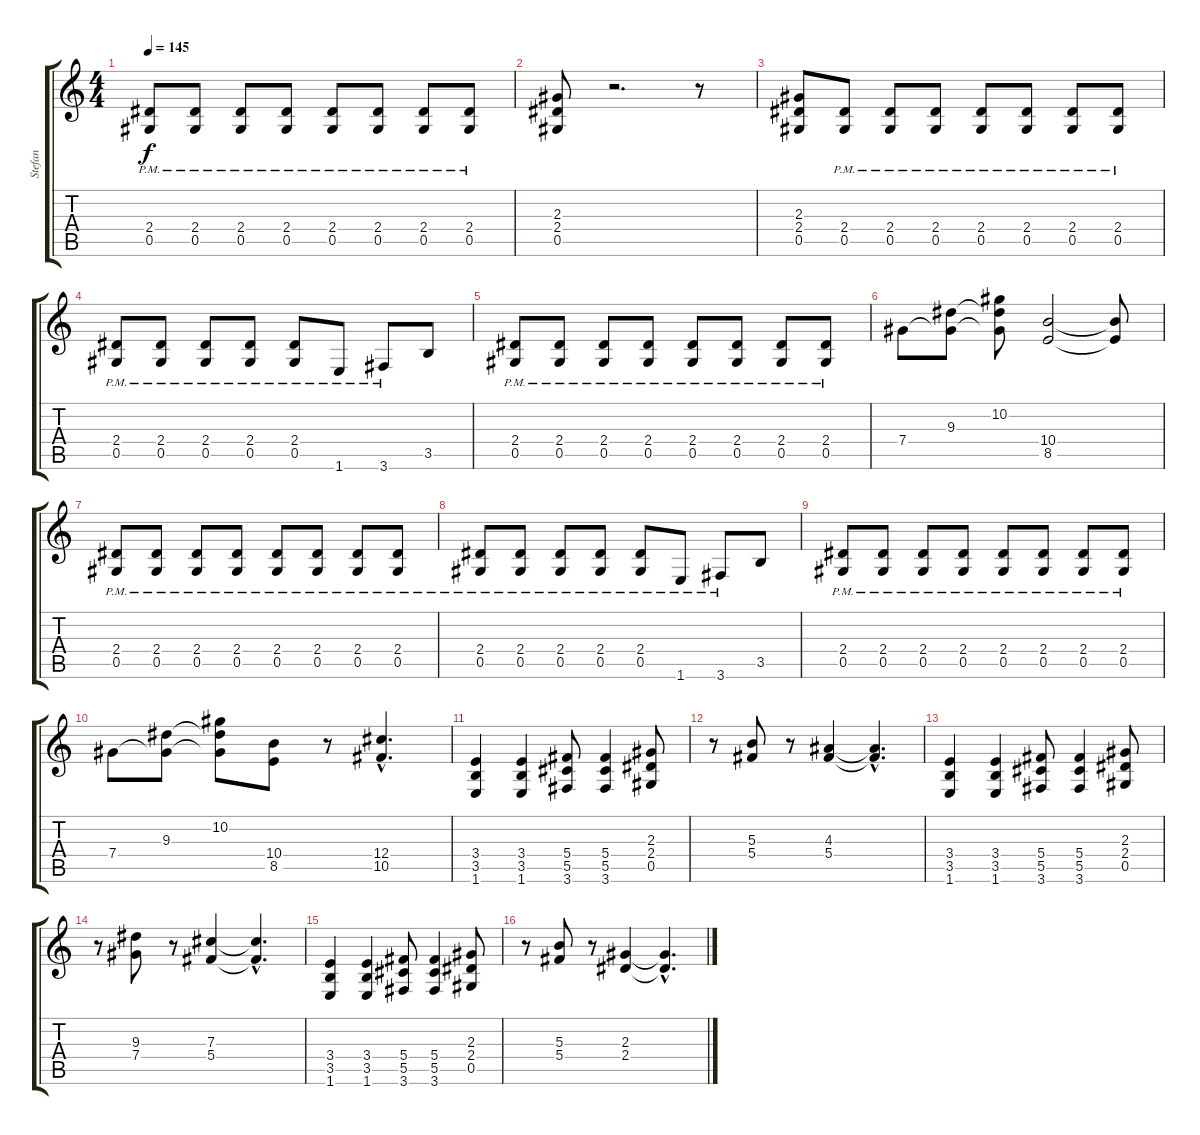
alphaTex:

\track ("Stefan" "Stefan") {instrument distortionguitar}
\staff {score tabs}
\tuning (Eb4 Bb3 Gb3 Db3 Ab2 Eb2) {hide}
\ts (4 4)
\tempo 145
\clef g2
\ks c
(2.4{pm} 0.5{pm}).8{dy f} (2.4{pm} 0.5{pm}).8 (2.4{pm} 0.5{pm}).8 (2.4{pm} 0.5{pm}).8 (2.4{pm} 0.5{pm}).8 (2.4{pm} 0.5{pm}).8 (2.4{pm} 0.5{pm}).8 (2.4{pm} 0.5{pm}).8 |
(2.3 2.4 0.5).8 r.2{d} r.8 |
(2.3 2.4 0.5).8 (2.4{pm} 0.5{pm}).8 (2.4{pm} 0.5{pm}).8 (2.4{pm} 0.5{pm}).8 (2.4{pm} 0.5{pm}).8 (2.4{pm} 0.5{pm}).8 (2.4{pm} 0.5{pm}).8 (2.4{pm} 0.5{pm}).8 |
(2.4{pm} 0.5{pm}).8 (2.4{pm} 0.5{pm}).8 (2.4{pm} 0.5{pm}).8 (2.4{pm} 0.5{pm}).8 (2.4{pm} 0.5{pm}).8 1.6{pm}.8 3.6{pm}.8 3.5.8 |
(2.4{pm} 0.5{pm}).8 (2.4{pm} 0.5{pm}).8 (2.4{pm} 0.5{pm}).8 (2.4{pm} 0.5{pm}).8 (2.4{pm} 0.5{pm}).8 (2.4{pm} 0.5{pm}).8 (2.4{pm} 0.5{pm}).8 (2.4{pm} 0.5{pm}).8 |
7.4.8 (9.3 7.4{t}).8 (10.2 9.3{t} 7.4{t}).8 (10.4 8.5).2 (10.4{t} 8.5{t}).8 |
(2.4{pm} 0.5{pm}).8 (2.4{pm} 0.5{pm}).8 (2.4{pm} 0.5{pm}).8 (2.4{pm} 0.5{pm}).8 (2.4{pm} 0.5{pm}).8 (2.4{pm} 0.5{pm}).8 (2.4{pm} 0.5{pm}).8 (2.4{pm} 0.5{pm}).8 |
(2.4{pm} 0.5{pm}).8 (2.4{pm} 0.5{pm}).8 (2.4{pm} 0.5{pm}).8 (2.4{pm} 0.5{pm}).8 (2.4{pm} 0.5{pm}).8 1.6{pm}.8 3.6{pm}.8 3.5.8 |
(2.4{pm} 0.5{pm}).8 (2.4{pm} 0.5{pm}).8 (2.4{pm} 0.5{pm}).8 (2.4{pm} 0.5{pm}).8 (2.4{pm} 0.5{pm}).8 (2.4{pm} 0.5{pm}).8 (2.4{pm} 0.5{pm}).8 (2.4{pm} 0.5{pm}).8 |
7.4.8 (9.3 7.4{t}).8 (10.2 9.3{t} 7.4{t}).8 (10.4 8.5).8 r.8 (12.4{hac} 10.5{hac}).4{d} |
(3.4 3.5 1.6).4 (3.4 3.5 1.6).4 (5.4 5.5 3.6).8 (5.4 5.5 3.6).4 (2.3 2.4 0.5).8 |
r.8 (5.3 5.4).8 r.8 (4.3 5.4).4 (4.3{hac t} 5.4{hac t}).4{d} |
(3.4 3.5 1.6).4 (3.4 3.5 1.6).4 (5.4 5.5 3.6).8 (5.4 5.5 3.6).4 (2.3 2.4 0.5).8 |
r.8 (9.3 7.4).8 r.8 (7.3 5.4).4 (7.3{hac t} 5.4{hac t}).4{d} |
(3.4 3.5 1.6).4 (3.4 3.5 1.6).4 (5.4 5.5 3.6).8 (5.4 5.5 3.6).4 (2.3 2.4 0.5).8 |
r.8 (5.3 5.4).8 r.8 (2.3 2.4).4 (2.3{hac t} 2.4{hac t}).4{d}
